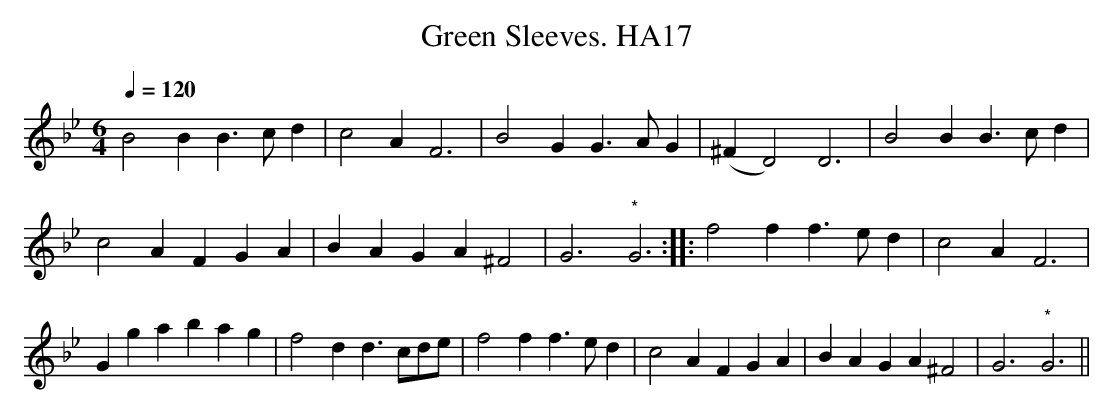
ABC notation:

X:1
T:Green Sleeves. HA17
M:6/4
L:1/4
Q:120
K:G minor
B2BB>cd|c2AF3|B2GG>AG|(^FD2)D3|B2BB>cd|!
c2AFGA|BAGA^F2|G3"*"G3:||:f2ff>ed|c2AF3|!
Ggabag|f2dd>cd/2e/2|f2ff>ed|c2AFGA|BAGA^F2|G3"*"G3||
